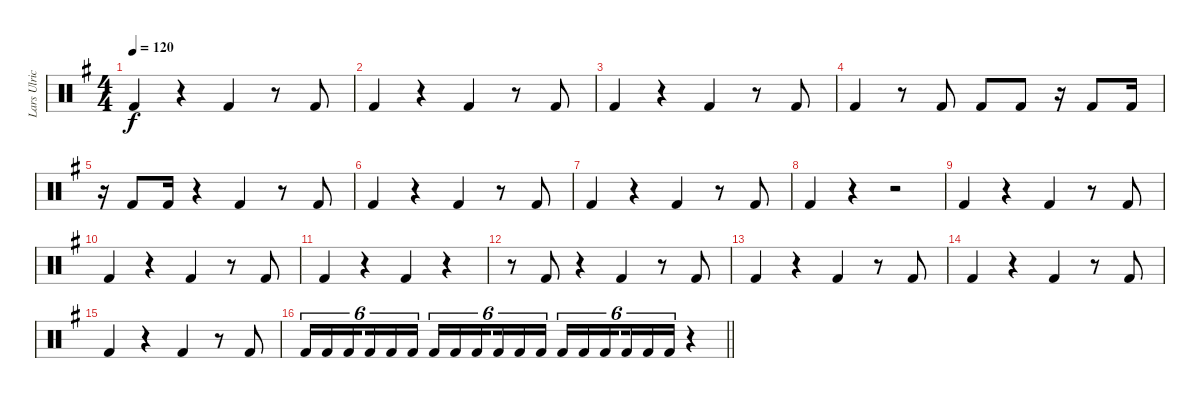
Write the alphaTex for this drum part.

\track ("Lars Ulrich Bass Drum" "Lars Ulric") {instrument percussion}
\staff {score}
\articulation defaults
\ts (4 4)
\tempo 120
\clef neutral
\ks g "Kick (hit) 2".4{dy f}
r.4 "Kick (hit) 2".4 r.8 "Kick (hit) 2".8 |
"Kick (hit) 2".4 r.4 "Kick (hit) 2".4 r.8 "Kick (hit) 2".8 |
"Kick (hit) 2".4 r.4 "Kick (hit) 2".4 r.8 "Kick (hit) 2".8 |
"Kick (hit) 2".4 r.8 "Kick (hit) 2".8 "Kick (hit) 2".8 "Kick (hit) 2".8 r.16 "Kick (hit) 2".8 "Kick (hit) 2".16 |
r.16 "Kick (hit) 2".8 "Kick (hit) 2".16 r.4 "Kick (hit) 2".4 r.8 "Kick (hit) 2".8 |
"Kick (hit) 2".4 r.4 "Kick (hit) 2".4 r.8 "Kick (hit) 2".8 |
"Kick (hit) 2".4 r.4 "Kick (hit) 2".4 r.8 "Kick (hit) 2".8 |
"Kick (hit) 2".4 r.4 r.2 |
"Kick (hit) 2".4 r.4 "Kick (hit) 2".4 r.8 "Kick (hit) 2".8 |
"Kick (hit) 2".4 r.4 "Kick (hit) 2".4 r.8 "Kick (hit) 2".8 |
"Kick (hit) 2".4 r.4 "Kick (hit) 2".4 r.4 |
r.8 "Kick (hit) 2".8 r.4 "Kick (hit) 2".4 r.8 "Kick (hit) 2".8 |
"Kick (hit) 2".4 r.4 "Kick (hit) 2".4 r.8 "Kick (hit) 2".8 |
"Kick (hit) 2".4 r.4 "Kick (hit) 2".4 r.8 "Kick (hit) 2".8 |
"Kick (hit) 2".4 r.4 "Kick (hit) 2".4 r.8 "Kick (hit) 2".8 |
\barLineRight lightlight "Kick (hit) 2".16{tu (6 4)} "Kick (hit) 2".16{tu (6 4)} "Kick (hit) 2".16{tu (6 4) beam splitsecondary} "Kick (hit) 2".16{tu (6 4)} "Kick (hit) 2".16{tu (6 4)} "Kick (hit) 2".16{tu (6 4)} "Kick (hit) 2".16{tu (6 4)} "Kick (hit) 2".16{tu (6 4)} "Kick (hit) 2".16{tu (6 4) beam splitsecondary} "Kick (hit) 2".16{tu (6 4)} "Kick (hit) 2".16{tu (6 4)} "Kick (hit) 2".16{tu (6 4)} "Kick (hit) 2".16{tu (6 4)} "Kick (hit) 2".16{tu (6 4)} "Kick (hit) 2".16{tu (6 4) beam splitsecondary} "Kick (hit) 2".16{tu (6 4)} "Kick (hit) 2".16{tu (6 4)} "Kick (hit) 2".16{tu (6 4)}
r.4
